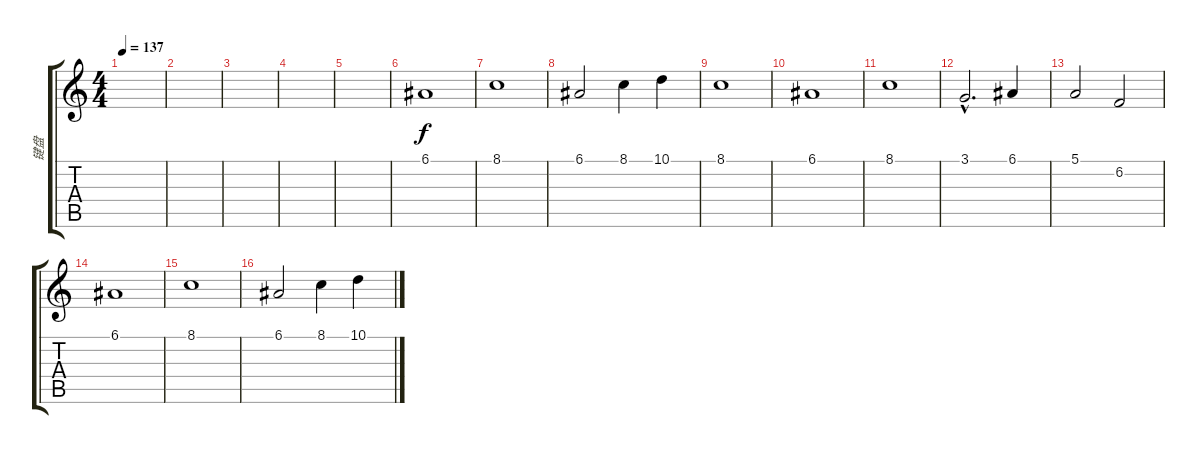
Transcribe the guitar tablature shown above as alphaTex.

\track ("键盘" "键盘") {instrument violin}
\staff {score tabs}
\tuning (E4 B3 G3 D3 A2 E2) {hide}
\ts (4 4)
\tempo 137
\clef g2
\ks c
|
|
|
|
|
6.1.1 |
8.1.1 |
6.1.2 8.1.4 10.1.4 |
8.1.1 |
6.1.1 |
8.1.1 |
3.1{hac}.2{d} 6.1.4 |
5.1.2 6.2.2 |
6.1.1 |
8.1.1 |
6.1.2 8.1.4 10.1.4
